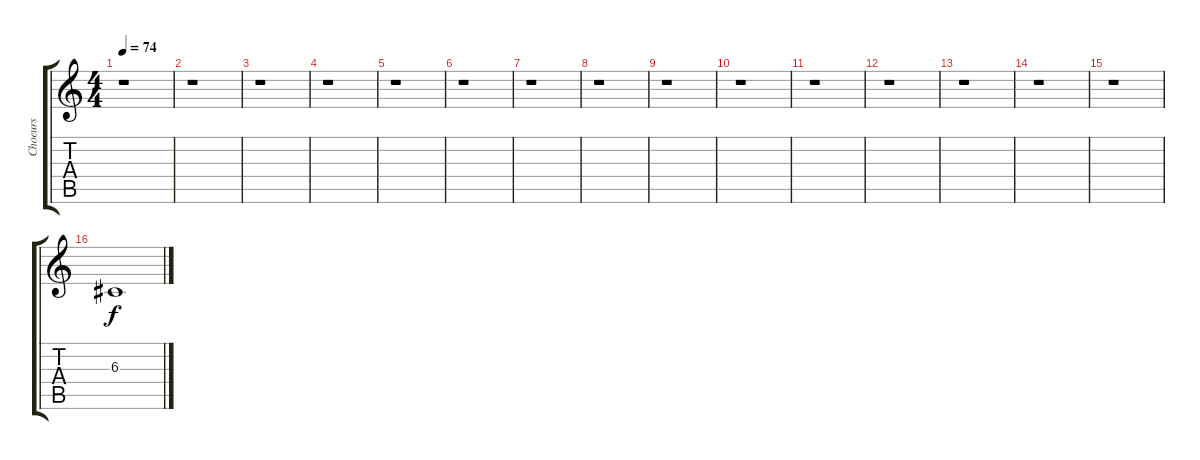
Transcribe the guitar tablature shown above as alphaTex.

\track ("Choeurs" "Choeurs") {instrument choiraahs}
\staff {score tabs}
\tuning (E4 B3 G3 D3 A2 E2) {hide}
\ts (4 4)
\tempo 74
\clef g2
\ks c
r.1{dy f} |
r.1 |
r.1 |
r.1 |
r.1 |
r.1 |
r.1 |
r.1 |
r.1 |
r.1 |
r.1 |
r.1 |
r.1 |
r.1 |
r.1 |
6.3.1
